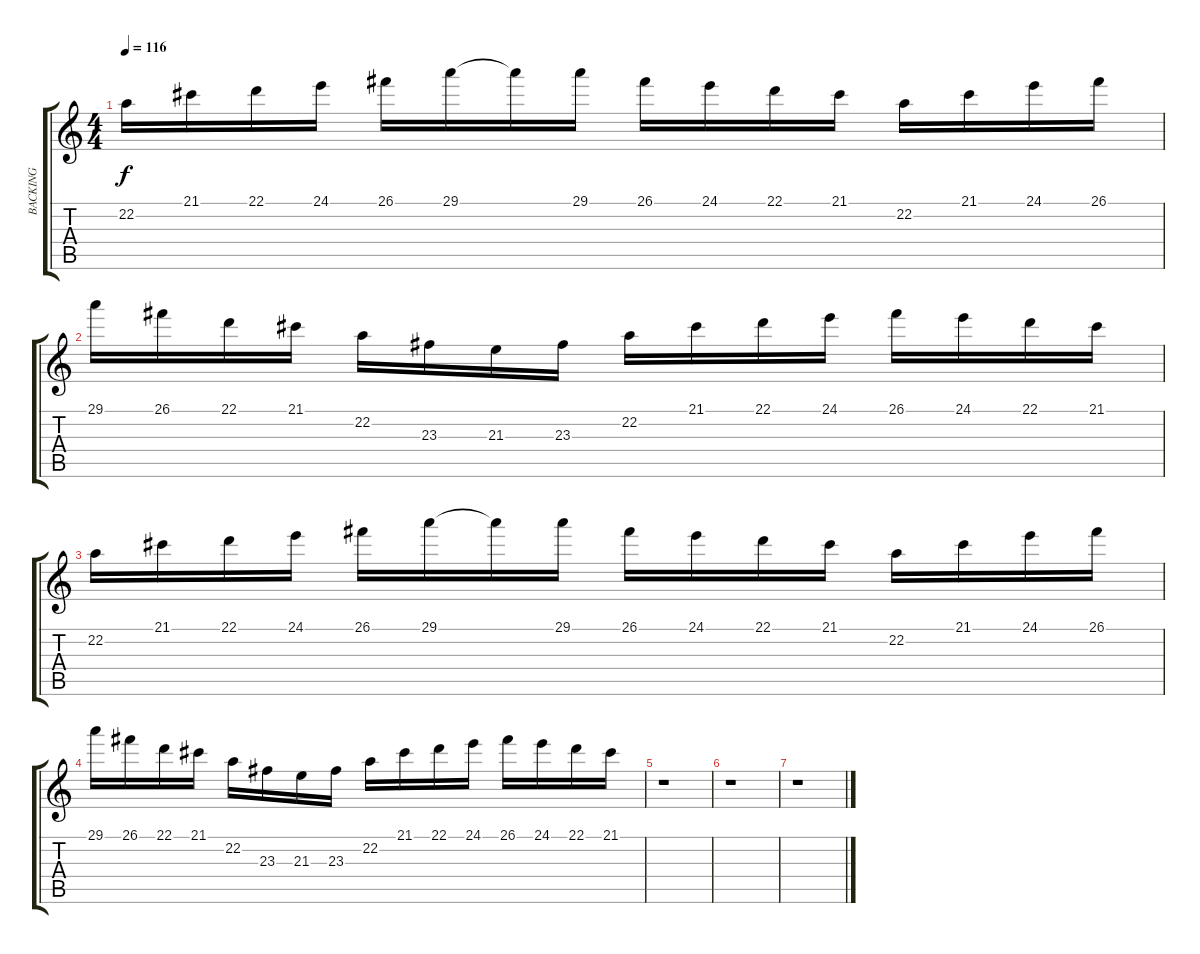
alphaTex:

\track ("BACKING" "BACKING") {instrument acousticgrandpiano}
\staff {score tabs}
\tuning (E4 B3 G3 D3 A2 E2) {hide}
\ts (4 4)
\tempo 116
\clef g2
\ks c
22.2.16{dy f} 21.1.16 22.1.16 24.1.16 26.1.16 29.1.16 29.1{t}.16 29.1.16 26.1.16 24.1.16 22.1.16 21.1.16 22.2.16 21.1.16 24.1.16 26.1.16 |
29.1.16 26.1.16 22.1.16 21.1.16 22.2.16 23.3.16 21.3.16 23.3.16 22.2.16 21.1.16 22.1.16 24.1.16 26.1.16 24.1.16 22.1.16 21.1.16 |
22.2.16 21.1.16 22.1.16 24.1.16 26.1.16 29.1.16 29.1{t}.16 29.1.16 26.1.16 24.1.16 22.1.16 21.1.16 22.2.16 21.1.16 24.1.16 26.1.16 |
29.1.16 26.1.16 22.1.16 21.1.16 22.2.16 23.3.16 21.3.16 23.3.16 22.2.16 21.1.16 22.1.16 24.1.16 26.1.16 24.1.16 22.1.16 21.1.16 |
r.1 |
r.1 |
r.1
